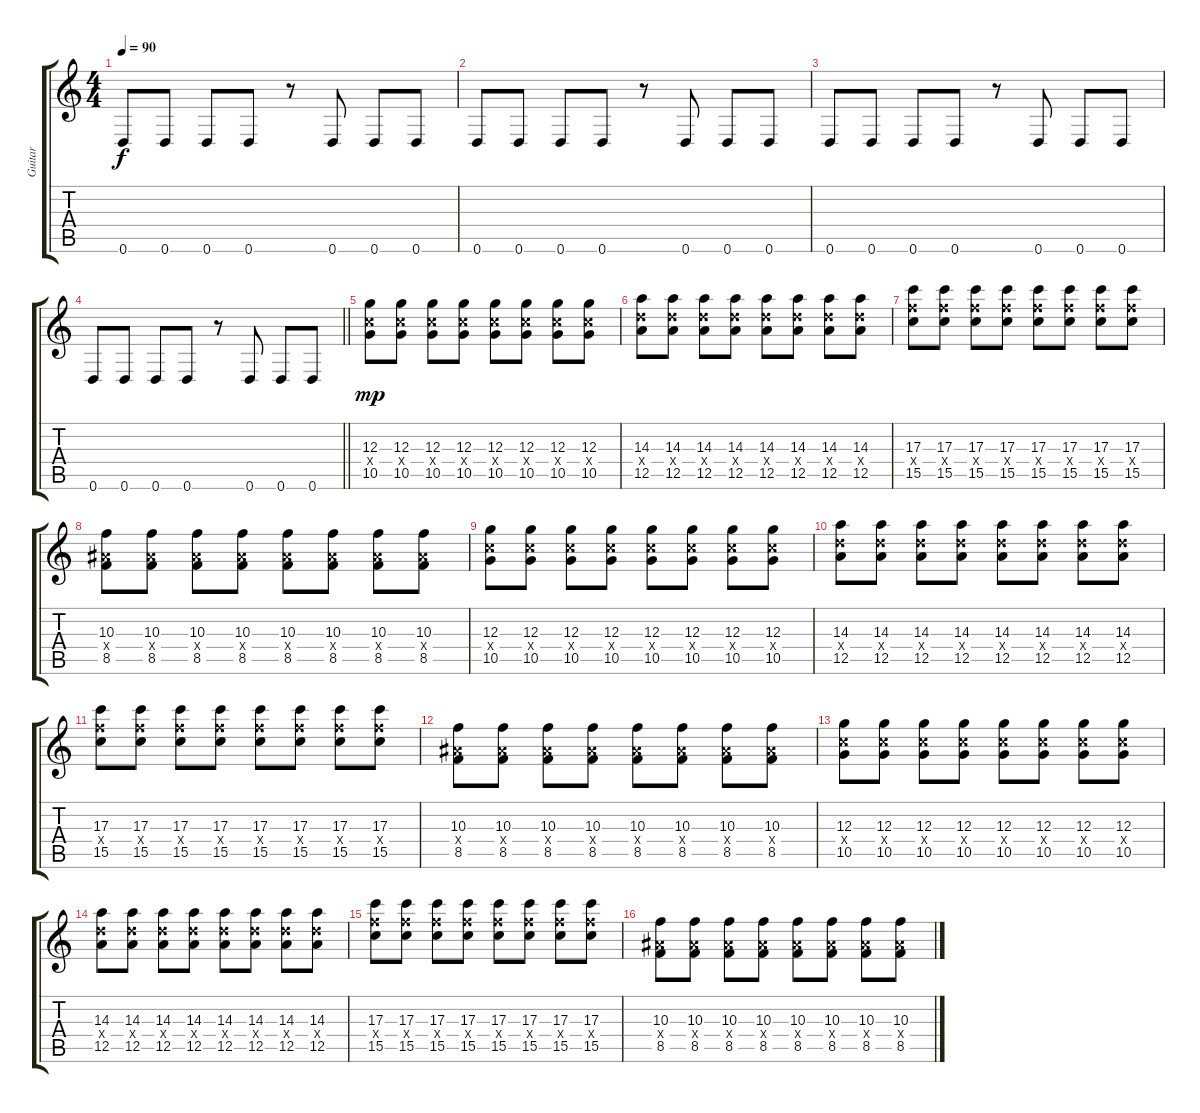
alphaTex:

\track ("Guitar" "Guitar") {instrument distortionguitar}
\staff {score tabs}
\tuning (E4 B3 G3 D3 A2 D2) {hide}
\ts (4 4)
\tempo 90
\clef g2
\ks c
0.6.8{dy f} 0.6.8 0.6.8 0.6.8 r.8 0.6.8 0.6.8 0.6.8 |
0.6.8 0.6.8 0.6.8 0.6.8 r.8 0.6.8 0.6.8 0.6.8 |
0.6.8 0.6.8 0.6.8 0.6.8 r.8 0.6.8 0.6.8 0.6.8 |
\barLineRight lightlight
0.6.8 0.6.8 0.6.8 0.6.8 r.8 0.6.8 0.6.8 0.6.8 |
\section ("" "")
(12.3 10.4{x} 10.5).8{dy mp} (12.3 10.4{x} 10.5).8 (12.3 10.4{x} 10.5).8 (12.3 10.4{x} 10.5).8 (12.3 10.4{x} 10.5).8 (12.3 10.4{x} 10.5).8 (12.3 10.4{x} 10.5).8 (12.3 10.4{x} 10.5).8 |
(14.3 12.4{x} 12.5).8 (14.3 12.4{x} 12.5).8 (14.3 12.4{x} 12.5).8 (14.3 12.4{x} 12.5).8 (14.3 12.4{x} 12.5).8 (14.3 12.4{x} 12.5).8 (14.3 12.4{x} 12.5).8 (14.3 12.4{x} 12.5).8 |
(17.3 15.4{x} 15.5).8 (17.3 15.4{x} 15.5).8 (17.3 15.4{x} 15.5).8 (17.3 15.4{x} 15.5).8 (17.3 15.4{x} 15.5).8 (17.3 15.4{x} 15.5).8 (17.3 15.4{x} 15.5).8 (17.3 15.4{x} 15.5).8 |
(10.3 8.4{x} 8.5).8 (10.3 8.4{x} 8.5).8 (10.3 8.4{x} 8.5).8 (10.3 8.4{x} 8.5).8 (10.3 8.4{x} 8.5).8 (10.3 8.4{x} 8.5).8 (10.3 8.4{x} 8.5).8 (10.3 8.4{x} 8.5).8 |
(12.3 10.4{x} 10.5).8 (12.3 10.4{x} 10.5).8 (12.3 10.4{x} 10.5).8 (12.3 10.4{x} 10.5).8 (12.3 10.4{x} 10.5).8 (12.3 10.4{x} 10.5).8 (12.3 10.4{x} 10.5).8 (12.3 10.4{x} 10.5).8 |
(14.3 12.4{x} 12.5).8 (14.3 12.4{x} 12.5).8 (14.3 12.4{x} 12.5).8 (14.3 12.4{x} 12.5).8 (14.3 12.4{x} 12.5).8 (14.3 12.4{x} 12.5).8 (14.3 12.4{x} 12.5).8 (14.3 12.4{x} 12.5).8 |
(17.3 15.4{x} 15.5).8 (17.3 15.4{x} 15.5).8 (17.3 15.4{x} 15.5).8 (17.3 15.4{x} 15.5).8 (17.3 15.4{x} 15.5).8 (17.3 15.4{x} 15.5).8 (17.3 15.4{x} 15.5).8 (17.3 15.4{x} 15.5).8 |
(10.3 8.4{x} 8.5).8 (10.3 8.4{x} 8.5).8 (10.3 8.4{x} 8.5).8 (10.3 8.4{x} 8.5).8 (10.3 8.4{x} 8.5).8 (10.3 8.4{x} 8.5).8 (10.3 8.4{x} 8.5).8 (10.3 8.4{x} 8.5).8 |
(12.3 10.4{x} 10.5).8 (12.3 10.4{x} 10.5).8 (12.3 10.4{x} 10.5).8 (12.3 10.4{x} 10.5).8 (12.3 10.4{x} 10.5).8 (12.3 10.4{x} 10.5).8 (12.3 10.4{x} 10.5).8 (12.3 10.4{x} 10.5).8 |
(14.3 12.4{x} 12.5).8 (14.3 12.4{x} 12.5).8 (14.3 12.4{x} 12.5).8 (14.3 12.4{x} 12.5).8 (14.3 12.4{x} 12.5).8 (14.3 12.4{x} 12.5).8 (14.3 12.4{x} 12.5).8 (14.3 12.4{x} 12.5).8 |
(17.3 15.4{x} 15.5).8 (17.3 15.4{x} 15.5).8 (17.3 15.4{x} 15.5).8 (17.3 15.4{x} 15.5).8 (17.3 15.4{x} 15.5).8 (17.3 15.4{x} 15.5).8 (17.3 15.4{x} 15.5).8 (17.3 15.4{x} 15.5).8 |
(10.3 8.4{x} 8.5).8 (10.3 8.4{x} 8.5).8 (10.3 8.4{x} 8.5).8 (10.3 8.4{x} 8.5).8 (10.3 8.4{x} 8.5).8 (10.3 8.4{x} 8.5).8 (10.3 8.4{x} 8.5).8 (10.3 8.4{x} 8.5).8
